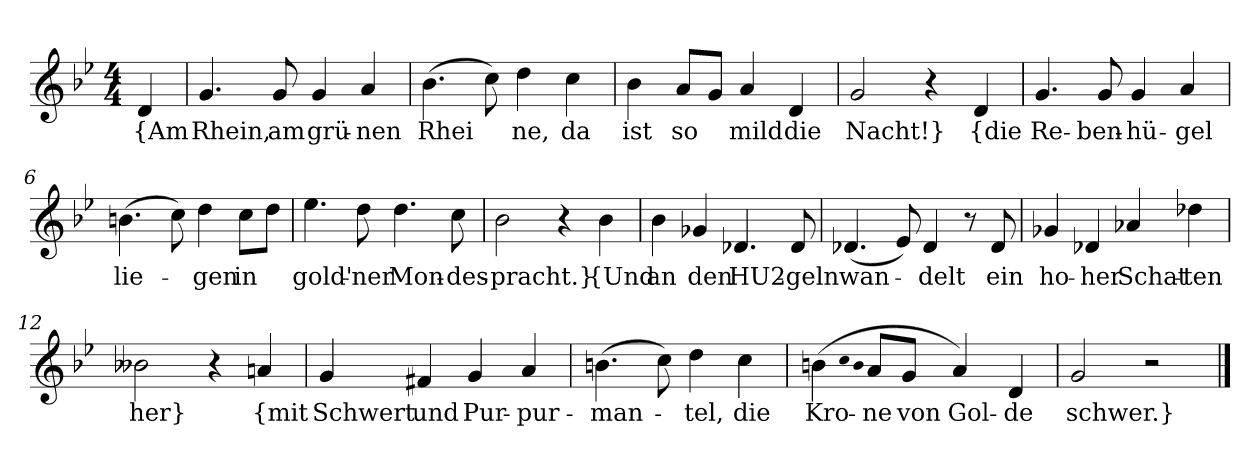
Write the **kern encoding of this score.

**kern	**text
*part1	*part1
*staff1	*staff1
*clefG2	*
*k[b-e-]	*
*M4/4	*
=	=
4d	{Am
=1	=1
4.g	Rhein,
8g	am
4g	grü-
4a	-nen
=2	=2
(4.b-	Rhei
8cc)	.
4dd	-ne,
4cc	da
=3	=3
4b-	ist
8a/L	so
8g/J	.
4a	mild
4d	die
=4	=4
2g	Nacht!}
4r	.
4d	{die
=5	=5
4.g	Re-
8g	-ben-
4g	-hü-
4a	-gel
=6	=6
(4.bn	lie-
8cc)	.
4dd	-gen
8cc\L	in
8dd\J	.
=7	=7
4.ee-	gold'-
8dd	-ner
4.dd	Mon-
8cc	-des-
=8	=8
2b-	-pracht.}
4r	.
4b-	{Und
=9	=9
4b-	an
4g-X	den
4.d-X	HU2-
8d-	-geln
=10	=10
(4.d-X	wan-
8e-)	.
4d-	-delt
8r	.
8d-	ein
=11	=11
4g-X	ho-
4d-X	-her
4a-X	Schat-
4dd-X	-ten
=12	=12
2b--X	her}
4r	.
4an	{mit
=13	=13
4g	Schwert
4f#X	und
4g	Pur-
4a	-pur-
=14	=14
(4.bn	-man-
8cc)	.
4dd	-tel,
4cc	die
=15	=15
(4bn	Kro-
qcc	.
qb	.
8a/L	-ne
8g/J	von
4a)	Gol-
4d	-de
=16	=16
2g	schwer.}
2r	.
==	==
*-	*-
